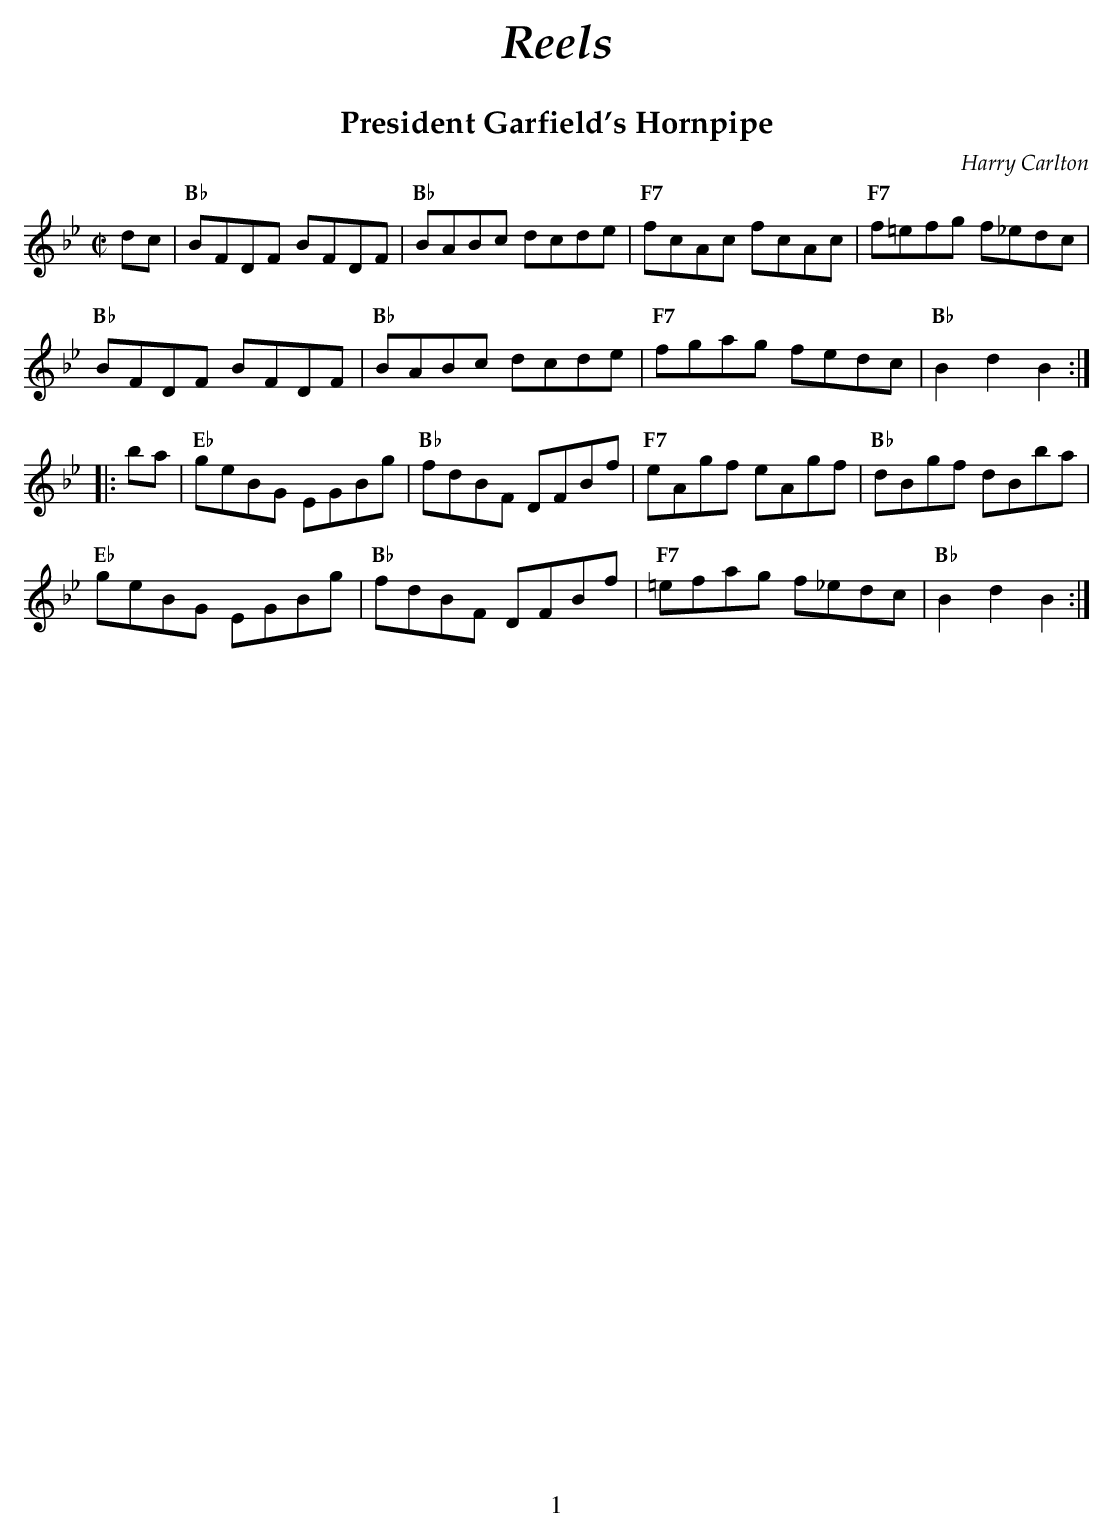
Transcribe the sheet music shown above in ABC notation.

X:1
T:President Garfield's Hornpipe
C:Harry Carlton
M:C|
L:1/8
K:Bb
  dc |\
"Bb" BFDF BFDF | "Bb" BABc dcde | "F7" fcAc fcAc | "F7" f=efg f_edc |
"Bb" BFDF BFDF | "Bb" BABc dcde | "F7" fgag fedc | "Bb" B2d2B2 :|
|:ba |\
"Eb" geBG EGBg | "Bb" fdBF DFBf | "F7" eAgf  eAgf  | "Bb" dBgf dBba |
"Eb" geBG EGBg | "Bb" fdBF DFBf | "F7" =efag f_edc | "Bb" B2d2B2 :|
